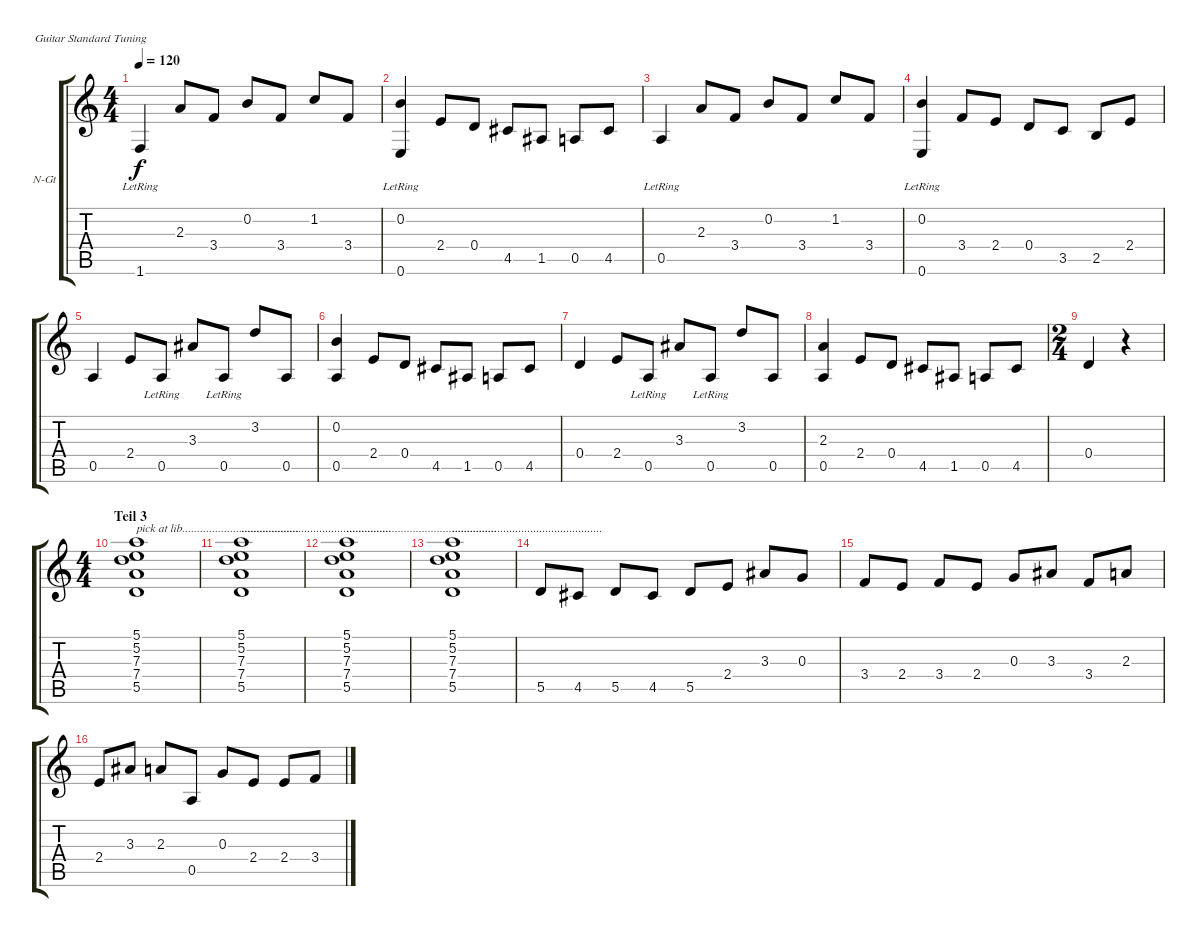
\bracketExtendMode groupsimilarinstruments
\firstSystemTrackNameOrientation horizontal
\otherSystemsTrackNameOrientation horizontal
\track ("Spur 2" "N-Gt") {instrument acousticguitarnylon}
\staff {score tabs}
\tuning (E4 B3 G3 D3 A2 E2)
\ts (4 4)
\tempo 120
\clef g2
\ks c
1.6{lr}.4{dy f} 2.3.8 3.4.8 0.2.8 3.4.8 1.2.8 3.4.8 |
(0.2 0.6{lr}).4 2.4.8 0.4.8 4.5.8 1.5.8 0.5.8 4.5.8 |
0.5{lr}.4 2.3.8 3.4.8 0.2.8 3.4.8 1.2.8 3.4.8 |
(0.2 0.6{lr}).4 3.4.8 2.4.8 0.4.8 3.5.8 2.5.8 2.4.8 |
0.5.4 2.4.8 0.5{lr}.8 3.3.8 0.5{lr}.8 3.2.8 0.5.8 |
(0.2 0.5).4 2.4.8 0.4.8 4.5.8 1.5.8 0.5.8 4.5.8 |
0.4.4 2.4.8 0.5{lr}.8 3.3.8 0.5{lr}.8 3.2.8 0.5.8 |
(2.3 0.5).4 2.4.8 0.4.8 4.5.8 1.5.8 0.5.8 4.5.8 |
\ts (2 4)
0.4.4 r.4 |
\ts (4 4)
\section ("" "Teil 3")
(5.1 5.2 7.3 7.4 5.5).1{txt "pick at lib......................................."} |
(5.1 5.2 7.3 7.4 5.5).1{txt ".................................................."} |
(5.1 5.2 7.3 7.4 5.5).1{txt ".................................................."} |
(5.1 5.2 7.3 7.4 5.5).1{txt ".................................................."} |
5.5.8 4.5.8 5.5.8 4.5.8 5.5.8 2.4.8 3.3.8 0.3.8 |
3.4.8 2.4.8 3.4.8 2.4.8 0.3.8 3.3.8 3.4.8 2.3.8 |
2.4.8 3.3.8 2.3.8 0.5.8 0.3.8 2.4.8 2.4.8 3.4.8
